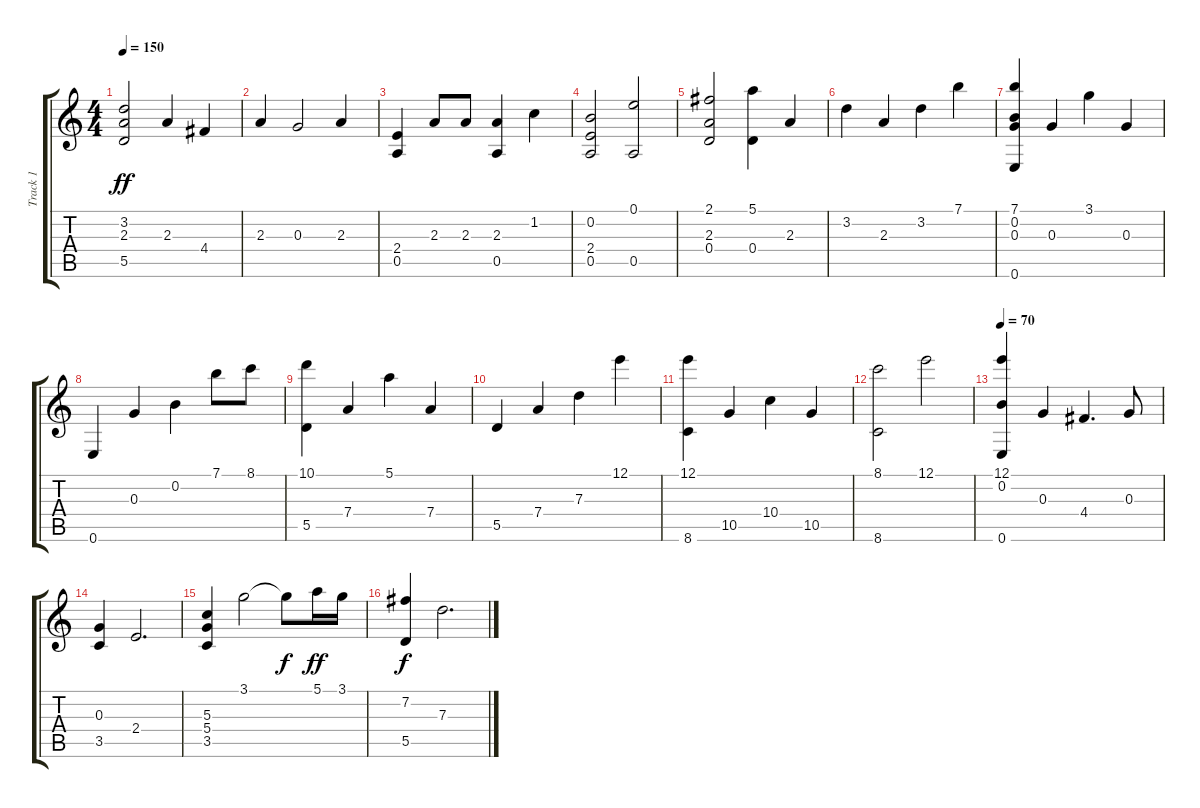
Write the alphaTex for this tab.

\track ("Track 1" "Track 1") {instrument acousticguitarnylon}
\staff {score tabs}
\tuning (E4 B3 G3 D3 A2 E2) {hide}
\ts (4 4)
\tempo 150
\clef g2
\ks c
(3.2 2.3 5.5).2{dy ff} 2.3.4 4.4.4 |
2.3.4 0.3.2 2.3.4 |
(2.4 0.5).4 2.3.8 2.3.8 (2.3 0.5).4 1.2.4 |
(0.2 2.4 0.5).2 (0.1 0.5).2 |
(2.1 2.3 0.4).2 (5.1 0.4).4 2.3.4 |
3.2.4 2.3.4 3.2.4 7.1.4 |
(7.1 0.2 0.3 0.6).4 0.3.4 3.1.4 0.3.4 |
0.6.4 0.3.4 0.2.4 7.1.8 8.1.8 |
(10.1 5.5).4 7.4.4 5.1.4 7.4.4 |
5.5.4 7.4.4 7.3.4 12.1.4 |
(12.1 8.6).4 10.5.4 10.4.4 10.5.4 |
(8.1 8.6).2 12.1.2 |
\tempo 70
(12.1 0.2 0.6).4 0.3.4 4.4.4{d} 0.3.8 |
(0.3 3.5).4 2.4.2{d} |
(5.3 5.4 3.5).4 3.1.2 3.1{t}.8{dy f} 5.1.16{dy ff} 3.1.16 |
(7.2 5.5).4{dy f} 7.3.2{d}
